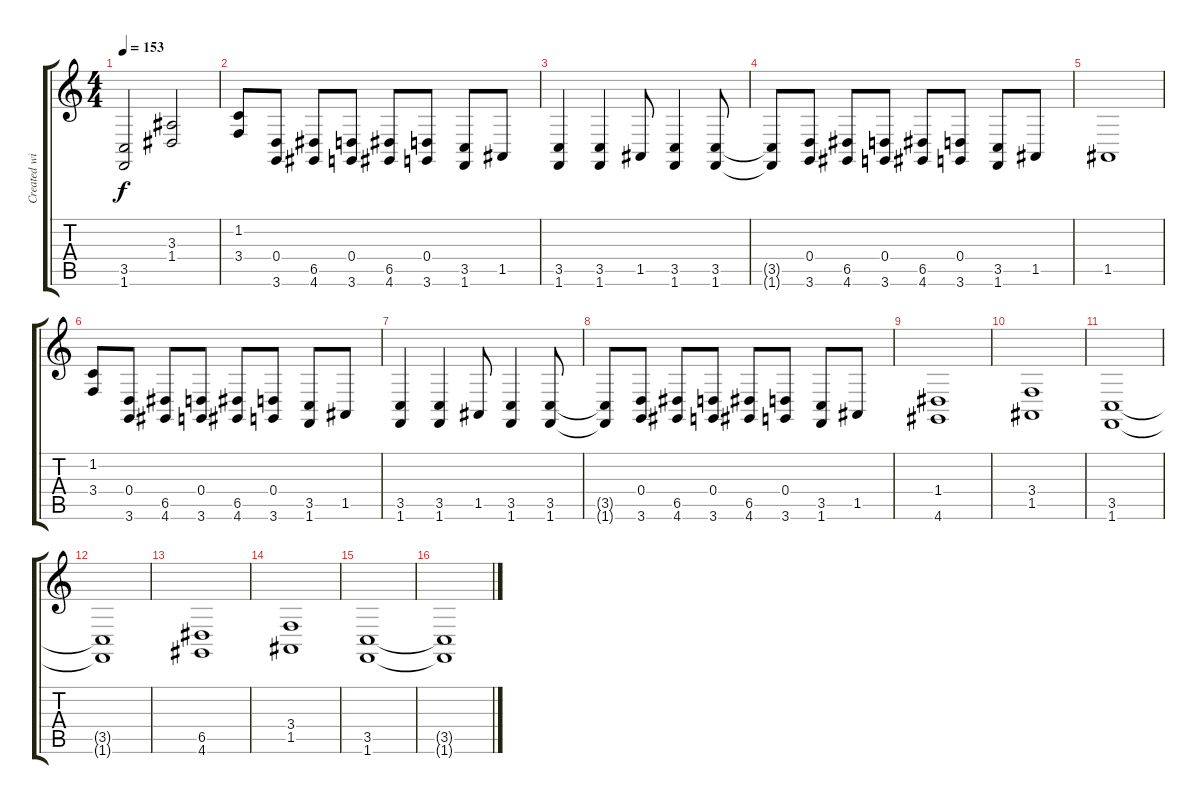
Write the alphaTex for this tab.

\track ("Created with" "Created wi") {instrument gunshot}
\staff {score tabs}
\tuning (E4 B3 G3 D3 A2 E2) {hide}
\ts (4 4)
\tempo 153
\clef g2
\ks c
(3.5 1.6).2{dy f} (3.3 1.4).2 |
(1.2 3.4).8{volume 16} (0.4 3.6).8 (6.5 4.6).8 (0.4 3.6).8 (6.5 4.6).8 (0.4 3.6).8 (3.5 1.6).8 1.5.8 |
(3.5 1.6).4 (3.5 1.6).4{volume 16} 1.5.8{volume 16} (3.5 1.6).4{volume 16} (3.5 1.6).8{volume 16} |
(3.5{t} 1.6{t}).8 (0.4 3.6).8 (6.5 4.6).8 (0.4 3.6).8 (6.5 4.6).8 (0.4 3.6).8 (3.5 1.6).8 1.5.8 |
1.5.1 |
(1.2 3.4).8 (0.4 3.6).8 (6.5 4.6).8 (0.4 3.6).8 (6.5 4.6).8 (0.4 3.6).8 (3.5 1.6).8 1.5.8 |
(3.5 1.6).4 (3.5 1.6).4{volume 16} 1.5.8{volume 16} (3.5 1.6).4 (3.5 1.6).8{volume 16} |
(3.5{t} 1.6{t}).8 (0.4 3.6).8 (6.5 4.6).8 (0.4 3.6).8 (6.5 4.6).8 (0.4 3.6).8 (3.5 1.6).8 1.5.8 |
(1.4 4.6).1 |
(3.4 1.5).1 |
(3.5 1.6).1 |
(3.5{t} 1.6{t}).1 |
(6.5 4.6).1 |
(3.4 1.5).1 |
(3.5 1.6).1 |
(3.5{t} 1.6{t}).1
